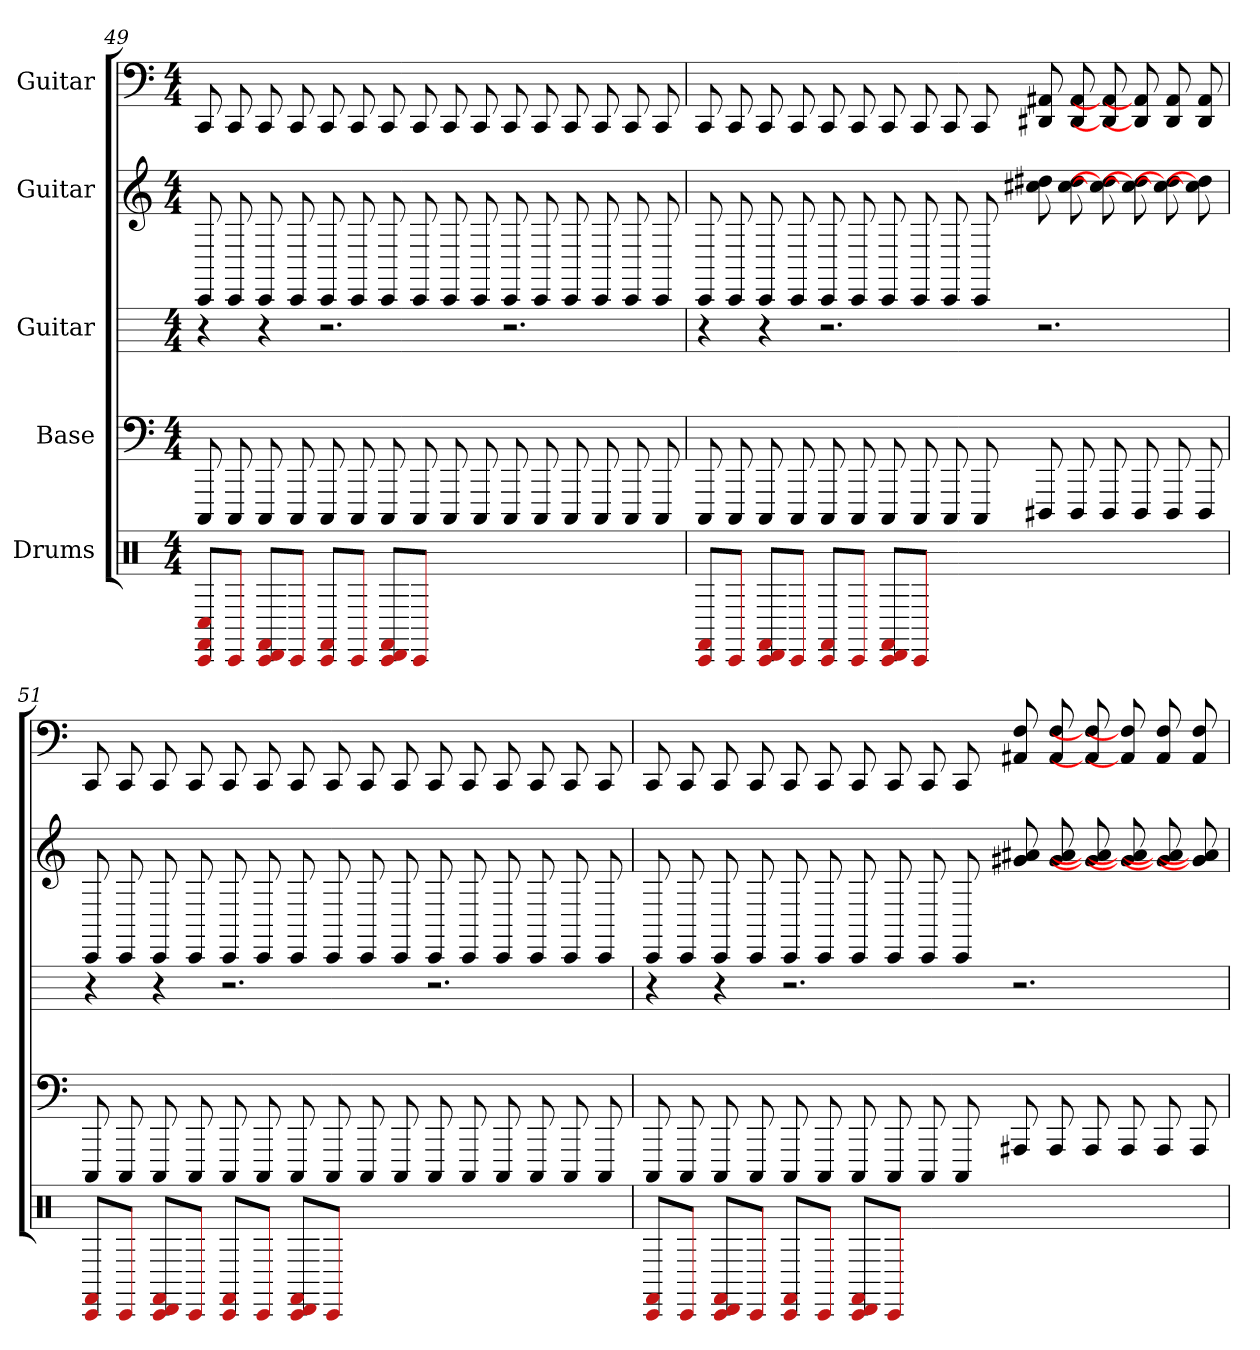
**kern	**kern	**kern	**kern	**kern
*part5	*part4	*part3	*part2	*part1
*staff5	*staff4	*staff3	*staff2	*staff1
*I"Drums	*I"Base	*I"Guitar	*I"Guitar	*I"Guitar
*clefX	*	*	*	*
*k[]	*k[]	*k[]	*k[]	*k[]
*M4/4	*M4/4	*M4/4	*M4/4	*M4/4
=49	=49	=49	=49	=49
8C#/ 8FF/ 8CC/L	8CCC	4r	8CC	8CC
8CC/J	8CCC	.	8CC	8CC
8FF/ 8DD/ 8CC/L	8CCC	4r	8CC	8CC
8CC/J	8CCC	.	8CC	8CC
8FF/ 8CC/L	8CCC	2.r	8CC	8CC
8CC/J	8CCC	.	8CC	8CC
8FF/ 8DD/ 8CC/L	8CCC	.	8CC	8CC
8CC/J	8CCC	.	8CC	8CC
1ryy	8CCC	.	8CC	8CC
.	8CCC	.	8CC	8CC
.	8CCC	2.r	8CC	8CC
.	8CCC	.	8CC	8CC
.	8CCC	.	8CC	8CC
.	8CCC	.	8CC	8CC
.	8CCC	.	8CC	8CC
.	8CCC	.	8CC	8CC
=50	=50	=50	=50	=50
8FF/ 8CC/L	8CCC	4r	8CC	8CC
8CC/J	8CCC	.	8CC	8CC
8FF/ 8DD/ 8CC/L	8CCC	4r	8CC	8CC
8CC/J	8CCC	.	8CC	8CC
8FF/ 8CC/L	8CCC	2.r	8CC	8CC
8CC/J	8CCC	.	8CC	8CC
8FF/ 8DD/ 8CC/L	8CCC	.	8CC	8CC
8CC/J	8CCC	.	8CC	8CC
1ryy	8CCC	.	8CC	8CC
.	8CCC	.	8CC	8CC
.	8DDD#	2.r	8dd# 8cc#	8AA# 8DD#
.	8DDD#	.	8dd# 8cc#	8AA# 8DD#
.	8DDD#	.	8dd#] 8cc#]	8AA#] 8DD#]
.	8DDD#	.	8dd#] 8cc#]	8AA#] 8DD#]
.	8DDD#	.	8dd#] 8cc#]	8AA# 8DD#
.	8DDD#	.	8dd#] 8cc#]	8AA# 8DD#
=51	=51	=51	=51	=51
8FF/ 8CC/L	8CCC	4r	8CC	8CC
8CC/J	8CCC	.	8CC	8CC
8FF/ 8DD/ 8CC/L	8CCC	4r	8CC	8CC
8CC/J	8CCC	.	8CC	8CC
8FF/ 8CC/L	8CCC	2.r	8CC	8CC
8CC/J	8CCC	.	8CC	8CC
8FF/ 8DD/ 8CC/L	8CCC	.	8CC	8CC
8CC/J	8CCC	.	8CC	8CC
1ryy	8CCC	.	8CC	8CC
.	8CCC	.	8CC	8CC
.	8CCC	2.r	8CC	8CC
.	8CCC	.	8CC	8CC
.	8CCC	.	8CC	8CC
.	8CCC	.	8CC	8CC
.	8CCC	.	8CC	8CC
.	8CCC	.	8CC	8CC
=52	=52	=52	=52	=52
8FF/ 8CC/L	8CCC	4r	8CC	8CC
8CC/J	8CCC	.	8CC	8CC
8FF/ 8DD/ 8CC/L	8CCC	4r	8CC	8CC
8CC/J	8CCC	.	8CC	8CC
8FF/ 8CC/L	8CCC	2.r	8CC	8CC
8CC/J	8CCC	.	8CC	8CC
8FF/ 8DD/ 8CC/L	8CCC	.	8CC	8CC
8CC/J	8CCC	.	8CC	8CC
1ryy	8CCC	.	8CC	8CC
.	8CCC	.	8CC	8CC
.	8AAA#	2.r	8a# 8g#	8F 8AA#
.	8AAA#	.	8a# 8g#	8F 8AA#
.	8AAA#	.	8a#] 8g#]	8F] 8AA#]
.	8AAA#	.	8a#] 8g#]	8F] 8AA#]
.	8AAA#	.	8a#] 8g#]	8F 8AA#
.	8AAA#	.	8a#] 8g#]	8F 8AA#
=	=	=	=	=
*-	*-	*-	*-	*-
